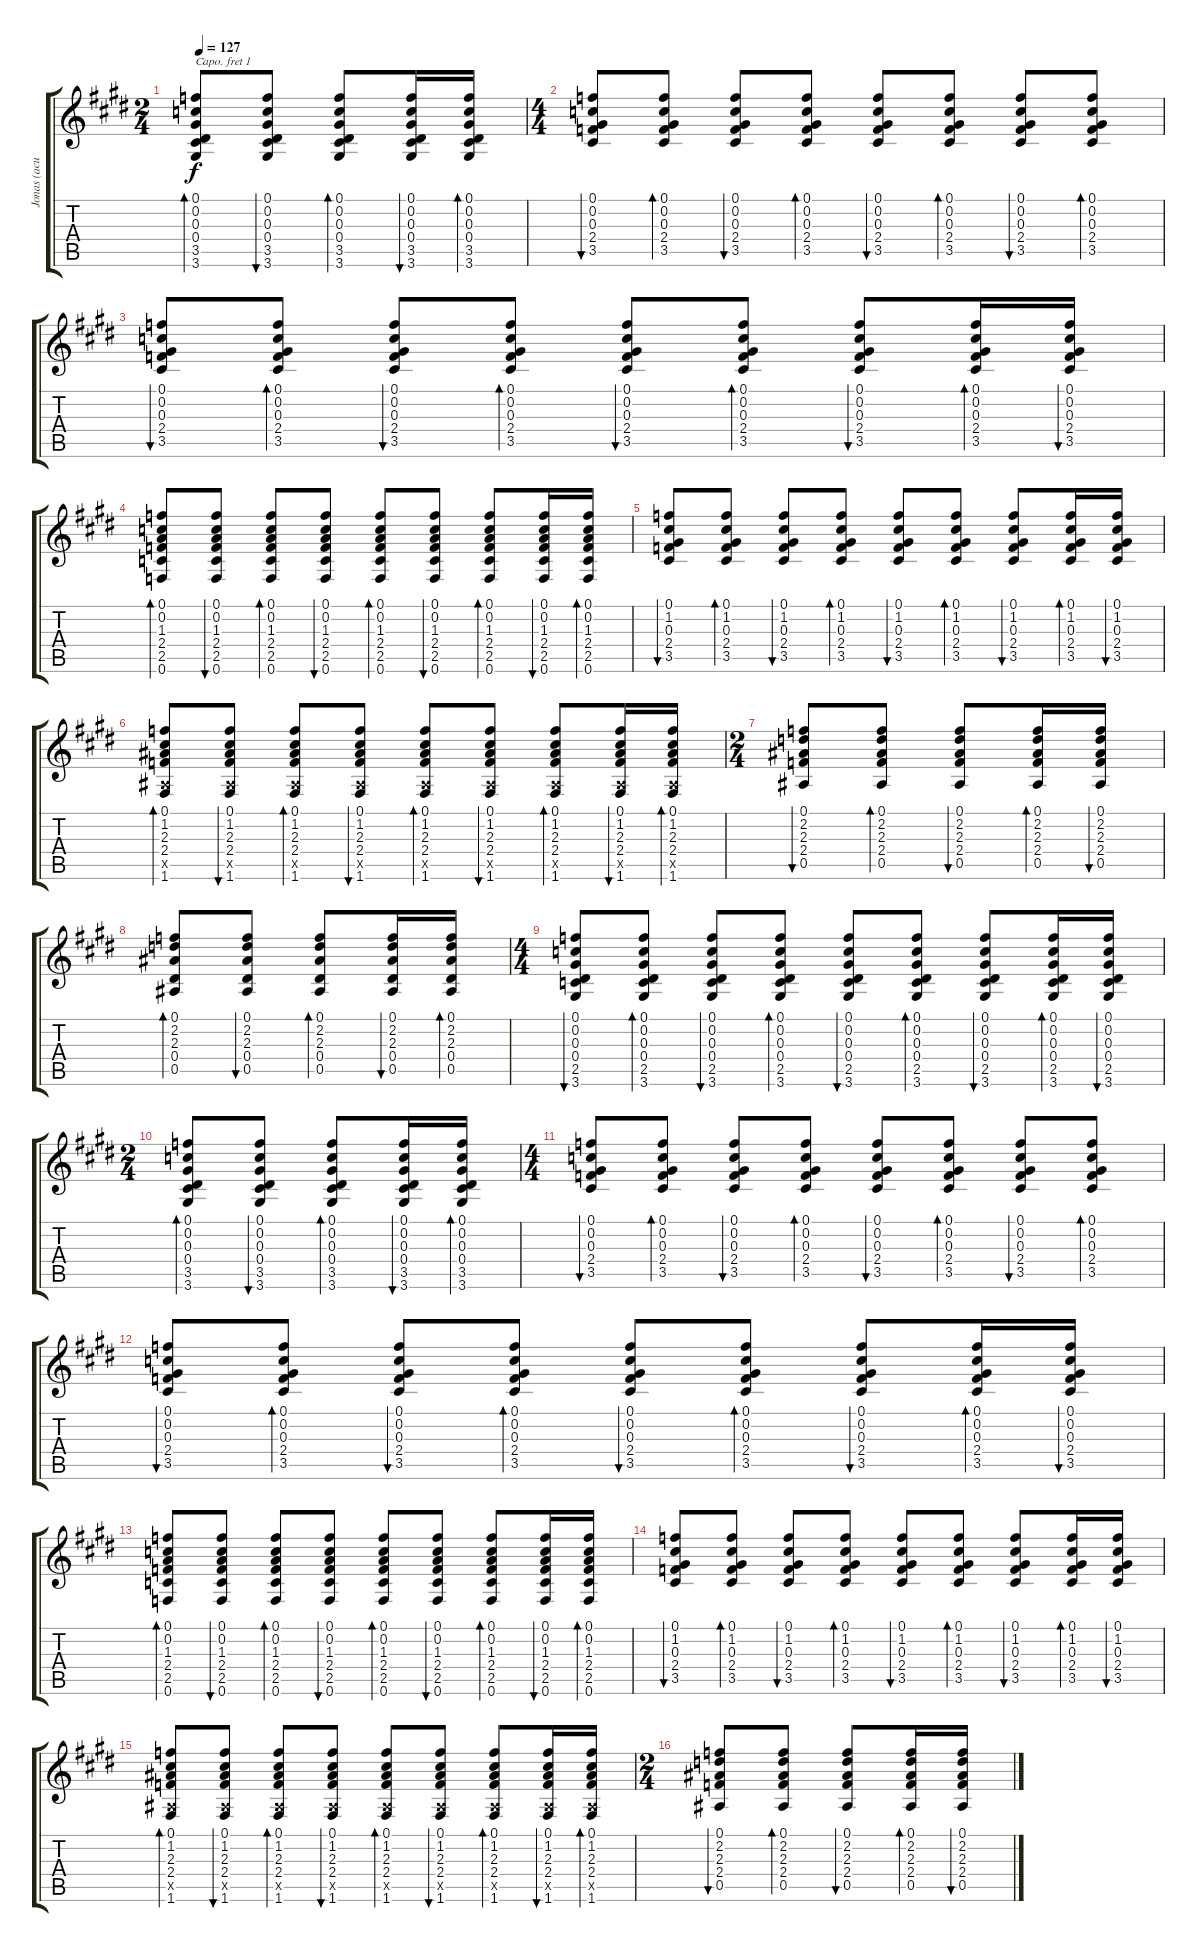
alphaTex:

\track ("Jonas (acustic)" "Jonas (acu") {instrument acousticguitarnylon}
\staff {score tabs}
\capo 1
\tuning (E4 B3 G3 D3 A2 E2) {hide}
\ts (2 4)
\tempo 127
\clef g2
\ks e
(0.1 0.2 0.3 0.4 3.5 3.6).8{bd 60 dy f} (0.1 0.2 0.3 0.4 3.5 3.6).8{bu 60} (0.1 0.2 0.3 0.4 3.5 3.6).8{bd 60} (0.1 0.2 0.3 0.4 3.5 3.6).16{bu 60} (0.1 0.2 0.3 0.4 3.5 3.6).16{bd 60} |
\ts (4 4)
(0.1 0.2 0.3 2.4 3.5).8{bu 60} (0.1 0.2 0.3 2.4 3.5).8{bd 60} (0.1 0.2 0.3 2.4 3.5).8{bu 60} (0.1 0.2 0.3 2.4 3.5).8{bd 60} (0.1 0.2 0.3 2.4 3.5).8{bu 60} (0.1 0.2 0.3 2.4 3.5).8{bd 60} (0.1 0.2 0.3 2.4 3.5).8{bu 60} (0.1 0.2 0.3 2.4 3.5).8{bd 60} |
(0.1 0.2 0.3 2.4 3.5).8{bu 60} (0.1 0.2 0.3 2.4 3.5).8{bd 60} (0.1 0.2 0.3 2.4 3.5).8{bu 60} (0.1 0.2 0.3 2.4 3.5).8{bd 60} (0.1 0.2 0.3 2.4 3.5).8{bu 60} (0.1 0.2 0.3 2.4 3.5).8{bd 60} (0.1 0.2 0.3 2.4 3.5).8{bu 60} (0.1 0.2 0.3 2.4 3.5).16{bd 60} (0.1 0.2 0.3 2.4 3.5).16{bu 60} |
(0.1 0.2 1.3 2.4 2.5 0.6).8{bd 60} (0.1 0.2 1.3 2.4 2.5 0.6).8{bu 60} (0.1 0.2 1.3 2.4 2.5 0.6).8{bd 60} (0.1 0.2 1.3 2.4 2.5 0.6).8{bu 60} (0.1 0.2 1.3 2.4 2.5 0.6).8{bd 60} (0.1 0.2 1.3 2.4 2.5 0.6).8{bu 60} (0.1 0.2 1.3 2.4 2.5 0.6).8{bd 60} (0.1 0.2 1.3 2.4 2.5 0.6).16{bu 60} (0.1 0.2 1.3 2.4 2.5 0.6).16{bd 60} |
(0.1 1.2 0.3 2.4 3.5).8{bu 60} (0.1 1.2 0.3 2.4 3.5).8{bd 60} (0.1 1.2 0.3 2.4 3.5).8{bu 60} (0.1 1.2 0.3 2.4 3.5).8{bd 60} (0.1 1.2 0.3 2.4 3.5).8{bu 60} (0.1 1.2 0.3 2.4 3.5).8{bd 60} (0.1 1.2 0.3 2.4 3.5).8{bu 60} (0.1 1.2 0.3 2.4 3.5).16{bd 60} (0.1 1.2 0.3 2.4 3.5).16{bu 60} |
(0.1 1.2 2.3 2.4 0.5{x} 1.6).8{bd 60} (0.1 1.2 2.3 2.4 0.5{x} 1.6).8{bu 60} (0.1 1.2 2.3 2.4 0.5{x} 1.6).8{bd 60} (0.1 1.2 2.3 2.4 0.5{x} 1.6).8{bu 60} (0.1 1.2 2.3 2.4 0.5{x} 1.6).8{bd 60} (0.1 1.2 2.3 2.4 0.5{x} 1.6).8{bu 60} (0.1 1.2 2.3 2.4 0.5{x} 1.6).8{bd 60} (0.1 1.2 2.3 2.4 0.5{x} 1.6).16{bu 60} (0.1 1.2 2.3 2.4 0.5{x} 1.6).16{bd 60} |
\ts (2 4)
(0.1 2.2 2.3 2.4 0.5).8{bu 60} (0.1 2.2 2.3 2.4 0.5).8{bd 60} (0.1 2.2 2.3 2.4 0.5).8{bu 60} (0.1 2.2 2.3 2.4 0.5).16{bd 60} (0.1 2.2 2.3 2.4 0.5).16{bu 60} |
(0.1 2.2 2.3 0.4 0.5).8{bd 60} (0.1 2.2 2.3 0.4 0.5).8{bu 60} (0.1 2.2 2.3 0.4 0.5).8{bd 60} (0.1 2.2 2.3 0.4 0.5).16{bu 60} (0.1 2.2 2.3 0.4 0.5).16{bd 60} |
\ts (4 4)
(0.1 0.2 0.3 0.4 2.5 3.6).8{bu 60} (0.1 0.2 0.3 0.4 2.5 3.6).8{bd 60} (0.1 0.2 0.3 0.4 2.5 3.6).8{bu 60} (0.1 0.2 0.3 0.4 2.5 3.6).8{bd 60} (0.1 0.2 0.3 0.4 2.5 3.6).8{bu 60} (0.1 0.2 0.3 0.4 2.5 3.6).8{bd 60} (0.1 0.2 0.3 0.4 2.5 3.6).8{bu 60} (0.1 0.2 0.3 0.4 2.5 3.6).16{bd 60} (0.1 0.2 0.3 0.4 2.5 3.6).16{bu 60} |
\ts (2 4)
(0.1 0.2 0.3 0.4 3.5 3.6).8{bd 60} (0.1 0.2 0.3 0.4 3.5 3.6).8{bu 60} (0.1 0.2 0.3 0.4 3.5 3.6).8{bd 60} (0.1 0.2 0.3 0.4 3.5 3.6).16{bu 60} (0.1 0.2 0.3 0.4 3.5 3.6).16{bd 60} |
\ts (4 4)
(0.1 0.2 0.3 2.4 3.5).8{bu 60} (0.1 0.2 0.3 2.4 3.5).8{bd 60} (0.1 0.2 0.3 2.4 3.5).8{bu 60} (0.1 0.2 0.3 2.4 3.5).8{bd 60} (0.1 0.2 0.3 2.4 3.5).8{bu 60} (0.1 0.2 0.3 2.4 3.5).8{bd 60} (0.1 0.2 0.3 2.4 3.5).8{bu 60} (0.1 0.2 0.3 2.4 3.5).8{bd 60} |
(0.1 0.2 0.3 2.4 3.5).8{bu 60} (0.1 0.2 0.3 2.4 3.5).8{bd 60} (0.1 0.2 0.3 2.4 3.5).8{bu 60} (0.1 0.2 0.3 2.4 3.5).8{bd 60} (0.1 0.2 0.3 2.4 3.5).8{bu 60} (0.1 0.2 0.3 2.4 3.5).8{bd 60} (0.1 0.2 0.3 2.4 3.5).8{bu 60} (0.1 0.2 0.3 2.4 3.5).16{bd 60} (0.1 0.2 0.3 2.4 3.5).16{bu 60} |
(0.1 0.2 1.3 2.4 2.5 0.6).8{bd 60} (0.1 0.2 1.3 2.4 2.5 0.6).8{bu 60} (0.1 0.2 1.3 2.4 2.5 0.6).8{bd 60} (0.1 0.2 1.3 2.4 2.5 0.6).8{bu 60} (0.1 0.2 1.3 2.4 2.5 0.6).8{bd 60} (0.1 0.2 1.3 2.4 2.5 0.6).8{bu 60} (0.1 0.2 1.3 2.4 2.5 0.6).8{bd 60} (0.1 0.2 1.3 2.4 2.5 0.6).16{bu 60} (0.1 0.2 1.3 2.4 2.5 0.6).16{bd 60} |
(0.1 1.2 0.3 2.4 3.5).8{bu 60} (0.1 1.2 0.3 2.4 3.5).8{bd 60} (0.1 1.2 0.3 2.4 3.5).8{bu 60} (0.1 1.2 0.3 2.4 3.5).8{bd 60} (0.1 1.2 0.3 2.4 3.5).8{bu 60} (0.1 1.2 0.3 2.4 3.5).8{bd 60} (0.1 1.2 0.3 2.4 3.5).8{bu 60} (0.1 1.2 0.3 2.4 3.5).16{bd 60} (0.1 1.2 0.3 2.4 3.5).16{bu 60} |
(0.1 1.2 2.3 2.4 0.5{x} 1.6).8{bd 60} (0.1 1.2 2.3 2.4 0.5{x} 1.6).8{bu 60} (0.1 1.2 2.3 2.4 0.5{x} 1.6).8{bd 60} (0.1 1.2 2.3 2.4 0.5{x} 1.6).8{bu 60} (0.1 1.2 2.3 2.4 0.5{x} 1.6).8{bd 60} (0.1 1.2 2.3 2.4 0.5{x} 1.6).8{bu 60} (0.1 1.2 2.3 2.4 0.5{x} 1.6).8{bd 60} (0.1 1.2 2.3 2.4 0.5{x} 1.6).16{bu 60} (0.1 1.2 2.3 2.4 0.5{x} 1.6).16{bd 60} |
\ts (2 4)
(0.1 2.2 2.3 2.4 0.5).8{bu 60} (0.1 2.2 2.3 2.4 0.5).8{bd 60} (0.1 2.2 2.3 2.4 0.5).8{bu 60} (0.1 2.2 2.3 2.4 0.5).16{bd 60} (0.1 2.2 2.3 2.4 0.5).16{bu 60}
